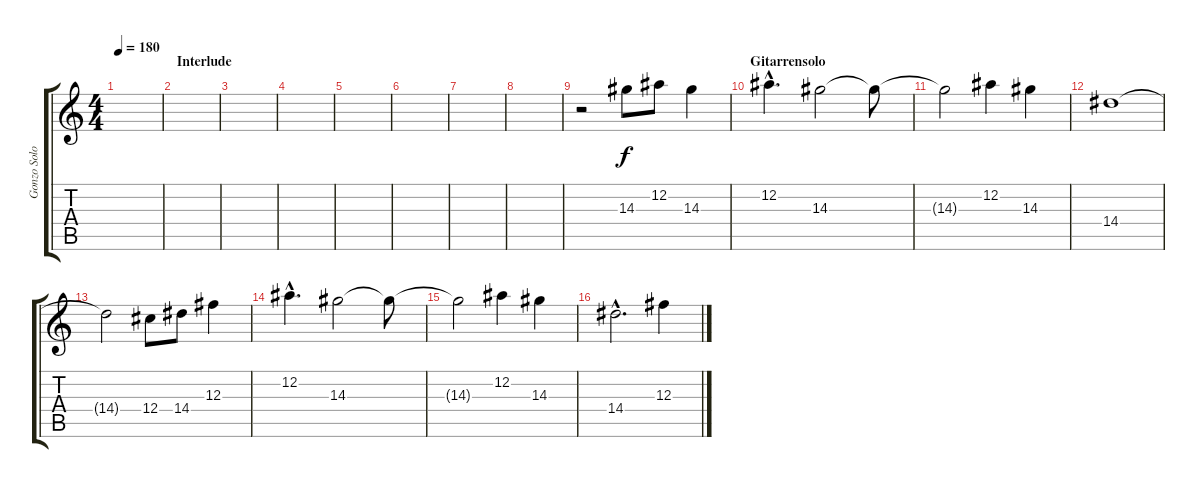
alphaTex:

\track ("Gonzo Solo" "Gonzo Solo") {instrument overdrivenguitar}
\staff {score tabs}
\tuning (Eb4 Bb3 Gb3 Db3 Ab2 Eb2) {hide}
\ts (4 4)
\tempo 180
\clef g2
\ks c
|
\section ("" "Interlude")
|
|
|
|
|
|
|
r.2 14.3.8 12.2.8 14.3.4 |
\section ("" "Gitarrensolo")
12.2{hac}.4{d} 14.3.2 14.3{t}.8 |
14.3{t}.2 12.2.4 14.3.4 |
14.4.1 |
14.4{t}.2 12.4.8 14.4.8 12.3.4 |
12.2{hac}.4{d} 14.3.2 14.3{t}.8 |
14.3{t}.2 12.2.4 14.3.4 |
14.4{hac}.2{d} 12.3.4
